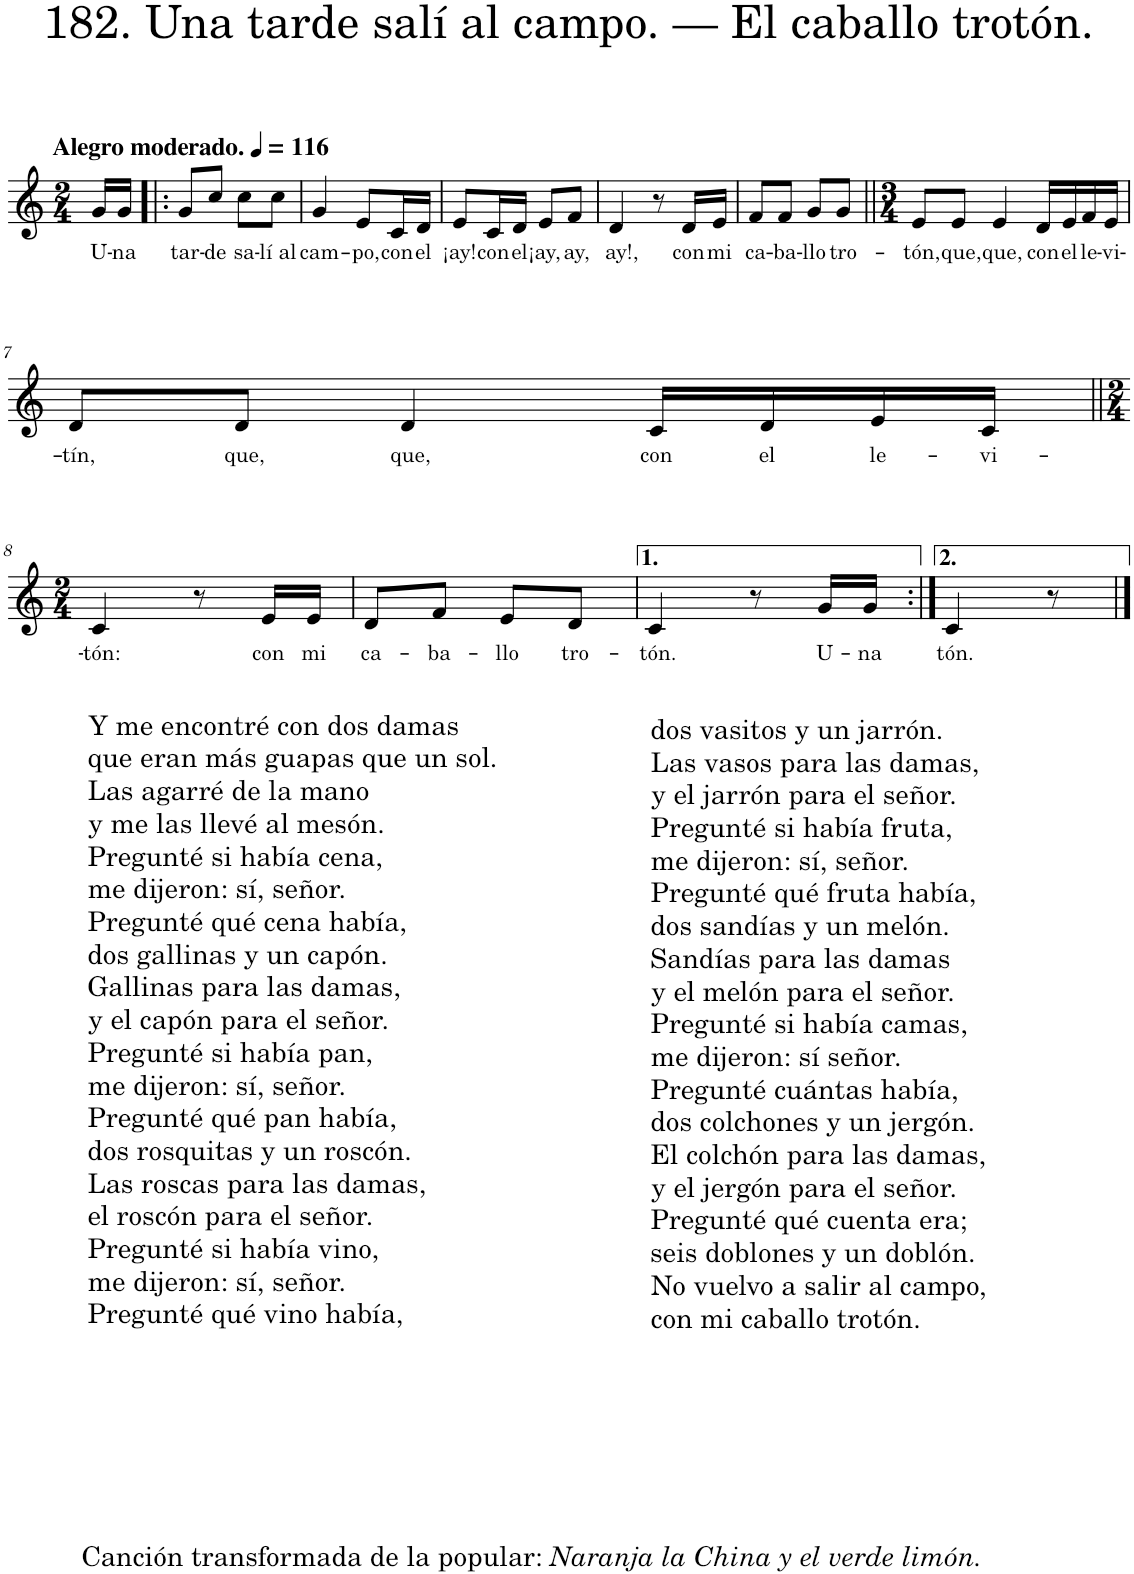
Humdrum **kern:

**kern	**text
*part1	*part1
*staff1	*staff1
*I"Piano	*
*I'Pno.	*
*clefG2	*
*k[]	*
*M2/4	*
*MM116	*
=	=
!LO:TX:a:B:t=Alegro moderado.	!
!	!LO:LY:b
16g/LL	U-
!	!LO:LY:b
16g/JJ	-na
=1!|:	=1!|:
!	!LO:LY:b
8g/L	tar-
!	!LO:LY:b
8cc/J	-de
!	!LO:LY:b
8cc\L	sa-
!	!LO:LY:b
8cc\J	-lí al
=2	=2
!	!LO:LY:b
4g/	cam-
!	!LO:LY:b
8e/L	-po,
!	!LO:LY:b
16c/L	con
!	!LO:LY:b
16d/JJ	el
=3	=3
!	!LO:LY:b
8e/L	¡ay!
!	!LO:LY:b
16c/L	con
!	!LO:LY:b
16d/JJ	el
!	!LO:LY:b
8e/L	¡ay,
!	!LO:LY:b
8f/J	ay,
=4	=4
!	!LO:LY:b
4d/	ay!,
8r	.
!	!LO:LY:b
16d/LL	con
!	!LO:LY:b
16e/JJ	mi
=5	=5
!	!LO:LY:b
8f/L	ca-
!	!LO:LY:b
8f/J	-ba-
!	!LO:LY:b
8g/L	-llo
!	!LO:LY:b
8g/J	tro-
=6||	=6||
*M3/4	*
!	!LO:LY:b
8e/L	-tón,
!	!LO:LY:b
8e/J	que,
!	!LO:LY:b
4e/	que,
!	!LO:LY:b
16d/LL	con
!	!LO:LY:b
16e/	el
!	!LO:LY:b
16f/	le-
!	!LO:LY:b
16e/JJ	-vi-
!!LO:LB:g=z
=7	=7
!	!LO:LY:b
8d/L	-tín,
!	!LO:LY:b
8d/J	que,
!	!LO:LY:b
4d/	que,
!	!LO:LY:b
16c/LL	con
!	!LO:LY:b
16d/	el
!	!LO:LY:b
16e/	le-
!	!LO:LY:b
16c/JJ	-vi-
!!LO:LB:g=z
=8||	=8||
*M2/4	*
!LO:TX:b:t=Y me encontré con dos damas	!
!LO:TX:b:t=que eran más guapas que un sol.	!
!LO:TX:b:t=Las agarré de la mano	!
!LO:TX:b:t=y me las llevé al mesón.	!
!LO:TX:b:t=Pregunté si había cena,	!
!LO:TX:b:t=me dijeron&colon; sí, señor.	!
!LO:TX:b:t=Pregunté qué cena había,	!
!LO:TX:b:t=dos gallinas y un capón.	!
!LO:TX:b:t=Gallinas para las damas,	!
!LO:TX:b:t=y el capón para el señor.	!
!LO:TX:b:t=Pregunté si había pan,	!
!LO:TX:b:t=me dijeron&colon; sí, señor.	!
!LO:TX:b:t=Pregunté qué pan había,	!
!LO:TX:b:t=dos rosquitas y un roscón.	!
!LO:TX:b:t=Las roscas para las damas,	!
!LO:TX:b:t=el roscón para el señor.	!
!LO:TX:b:t=Pregunté si había vino,	!
!LO:TX:b:t=me dijeron&colon; sí, señor.	!
!LO:TX:b:t=Pregunté qué vino había,	!
!LO:TX:b:t=Canción transformada de la popular&colon;	!
!LO:TX:b:i:t=Naranja la China y el verde limón.	!
!	!LO:LY:b
4c/	-tón:
8r	.
!	!LO:LY:b
16e/LL	con
!	!LO:LY:b
16e/JJ	mi
=9	=9
!	!LO:LY:b
8d/L	ca-
!	!LO:LY:b
8f/J	-ba-
!	!LO:LY:b
8e/L	-llo
!	!LO:LY:b
8d/J	tro-
=10	=10
!LO:TX:b:t=dos vasitos y un jarrón.	!
!LO:TX:b:t=Las vasos para las damas,	!
!LO:TX:b:t=y el jarrón para el señor.	!
!LO:TX:b:t=Pregunté si había fruta,	!
!LO:TX:b:t=me dijeron&colon; sí, señor.	!
!LO:TX:b:t=Pregunté qué fruta había,	!
!LO:TX:b:t=dos sandías y un melón.	!
!LO:TX:b:t=Sandías para las damas	!
!LO:TX:b:t=y el melón para el señor.	!
!LO:TX:b:t=Pregunté si había camas,	!
!LO:TX:b:t=me dijeron&colon; sí señor.	!
!LO:TX:b:t=Pregunté cuántas había,	!
!LO:TX:b:t=dos colchones y un jergón.	!
!LO:TX:b:t=El colchón para las damas,	!
!LO:TX:b:t=y el jergón para el señor.	!
!LO:TX:b:t=Pregunté qué cuenta era;	!
!LO:TX:b:t=seis doblones y un doblón.	!
!LO:TX:b:t=No vuelvo a salir al campo,	!
!LO:TX:b:t=con mi caballo trotón.	!
!	!LO:LY:b
4c/	-tón.
8r	.
!	!LO:LY:b
16g/LL	U-
!	!LO:LY:b
16g/JJ	-na
=11:|!	=11:|!
!	!LO:LY:b
4c/	tón.
8r	.
==	==
*-	*-
